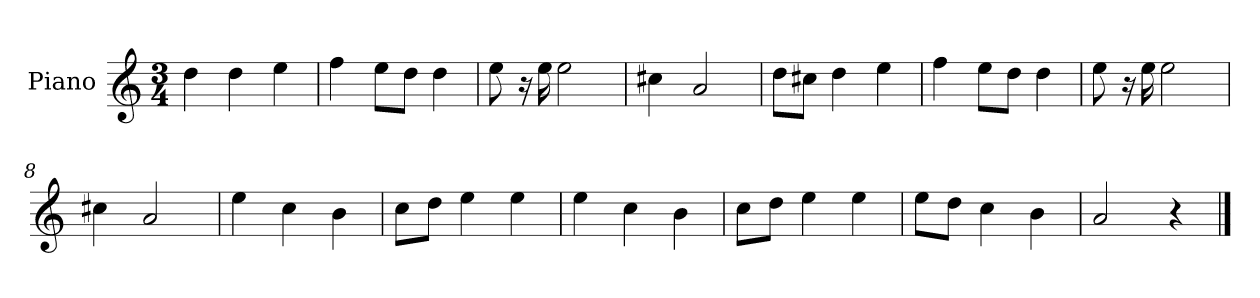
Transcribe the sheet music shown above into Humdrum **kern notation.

**kern
*part1
*staff1
*I"Piano
*I'P-no
*clefG2
*k[]
*M3/4
*MM91
=1
4dd\
4dd\
4ee\
=2
4ff\
8ee\L
8dd\J
4dd\
=3
8ee\
16r
16ee\
2ee\
=4
4cc#X\
2a/
=5
8dd\L
8cc#X\J
4dd\
4ee\
=6
4ff\
8ee\L
8dd\J
4dd\
=7
8ee\
16r
16ee\
2ee\
=8
4cc#X\
2a/
=9
4ee\
4cc\
4b\
!!LO:LB:g=z
=10
8cc\L
8dd\J
4ee\
4ee\
=11
4ee\
4cc\
4b\
=12
8cc\L
8dd\J
4ee\
4ee\
=13
8ee\L
8dd\J
4cc\
4b\
=14
2a/
4r
==
*-
